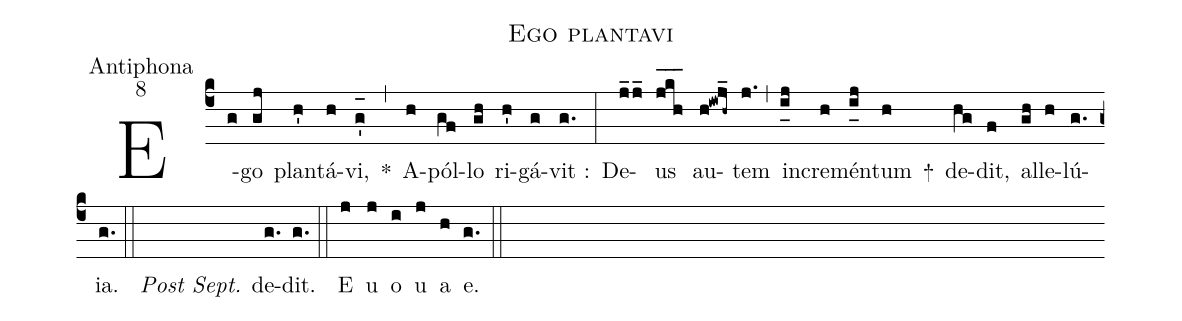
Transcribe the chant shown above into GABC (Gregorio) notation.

name:Ego plantavi;
office-part:Antiphona;
mode:8;
%%
(c4) E(g)go(gj) plan(h')tá(h)vi,(g'_[oh:h]) *(,) A(h)pól(gf)lo(gh) ri(h')gá(g)vit :(g.) (:) <nlba>De(j_2j_)us(j_[hl:1]k_[hl:1]h_[hl:1]) au(h!iwj_h~)tem</nlba>(j.) (,) in(i_[uh:l]j)cre(h)mén(i_[uh:l]j)tum(h) +() de(hg)dit,(f) al(gh)le(h)lú(g.){ia}.(g.) (::) ()<i>Post Sept.</i>() de(g.)dit.(g.) (::) <eu>E(j) u(j) o(i) u(j) a(h) e.</eu>(g.) (::)
